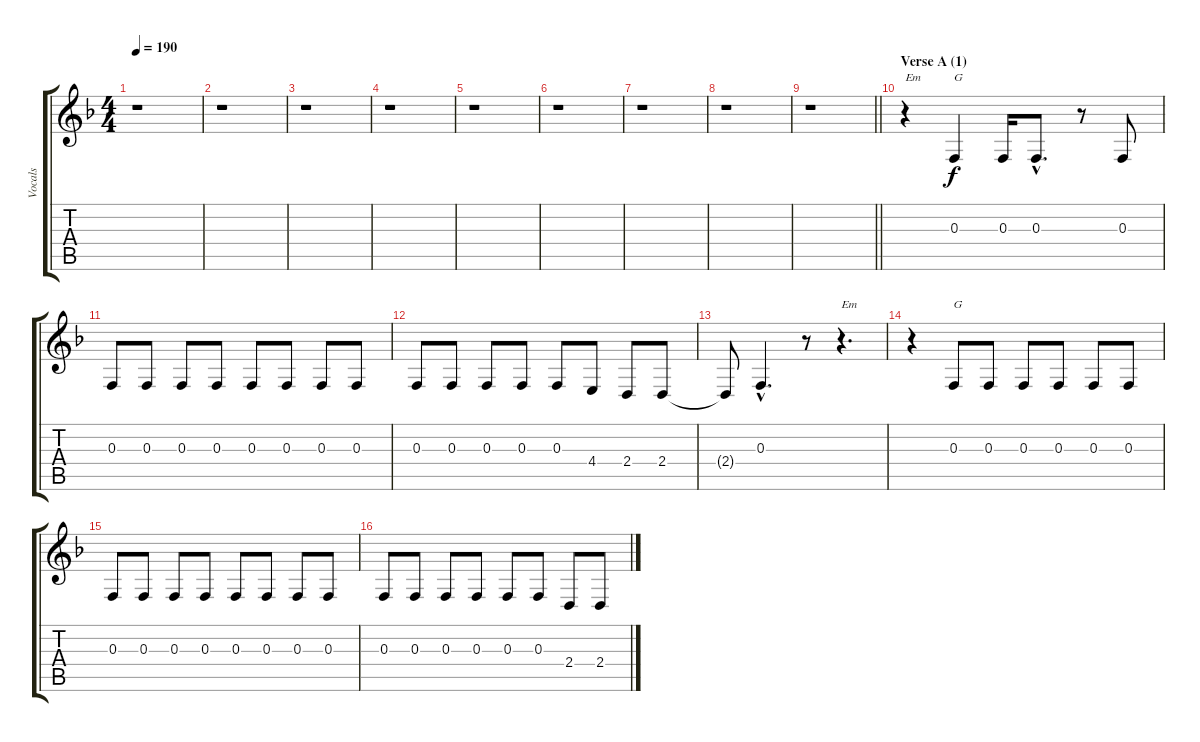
\track ("Vocals" "Vocals") {instrument sopranosax}
\staff {score tabs}
\tuning (D4 A3 F3 C3 G2 D2) {hide}
\ts (4 4)
\tempo 190
\clef g2
\ks dminor
r.1{dy f} |
r.1 |
r.1 |
r.1 |
r.1 |
r.1 |
r.1 |
r.1 |
\barLineRight lightlight
r.1 |
\section ("" "Verse A (1)")
r.4{txt "Em"} 0.3.4{txt "G"} 0.3.16 0.3{hac}.8{d} r.8 0.3.8 |
0.3.8 0.3.8 0.3.8 0.3.8 0.3.8 0.3.8 0.3.8 0.3.8 |
0.3.8 0.3.8 0.3.8 0.3.8 0.3.8 4.4.8 2.4.8 2.4.8 |
2.4{t}.8 0.3{hac}.4{d} r.8 r.4{d txt "Em"} |
r.4 0.3.8{txt "G"} 0.3.8 0.3.8 0.3.8 0.3.8 0.3.8 |
0.3.8 0.3.8 0.3.8 0.3.8 0.3.8 0.3.8 0.3.8 0.3.8 |
0.3.8 0.3.8 0.3.8 0.3.8 0.3.8 0.3.8 2.4.8 2.4.8
